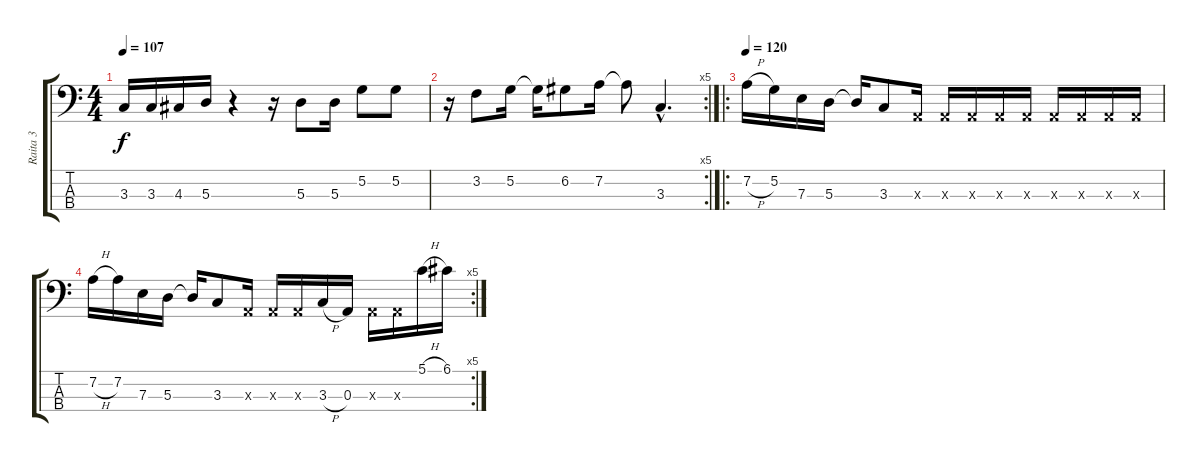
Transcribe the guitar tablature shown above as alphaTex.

\track ("Raita 3" "Raita 3") {instrument electricbasspick}
\staff {score tabs}
\tuning (G2 D2 A1 E1) {hide}
\ts (4 4)
\tempo 107
\clef f4
\ks c
3.3.16{dy f} 3.3.16 4.3.16 5.3.16 r.4 r.16 5.3.8 5.3.16 5.2.8 5.2.8 |
\rc 5
r.16 3.2.8 5.2.16 5.2{t}.16 6.2.8 7.2.16 7.2{t}.8 3.3{hac}.4{d} |
\ro
\tempo 120
7.2{h}.16 5.2.16 7.3.16 5.3.16 5.3{t}.16 3.3.8 0.3{x}.16 0.3{x}.16 0.3{x}.16 0.3{x}.16 0.3{x}.16 0.3{x}.16 0.3{x}.16 0.3{x}.16 0.3{x}.16 |
\rc 5
7.2{h}.16 7.2.16 7.3.16 5.3.16 5.3{t}.16 3.3.8 0.3{x}.16 0.3{x}.16 0.3{x}.16 3.3{h}.16 0.3.16 0.3{x}.16 0.3{x}.16 5.1{h}.16 6.1.16
